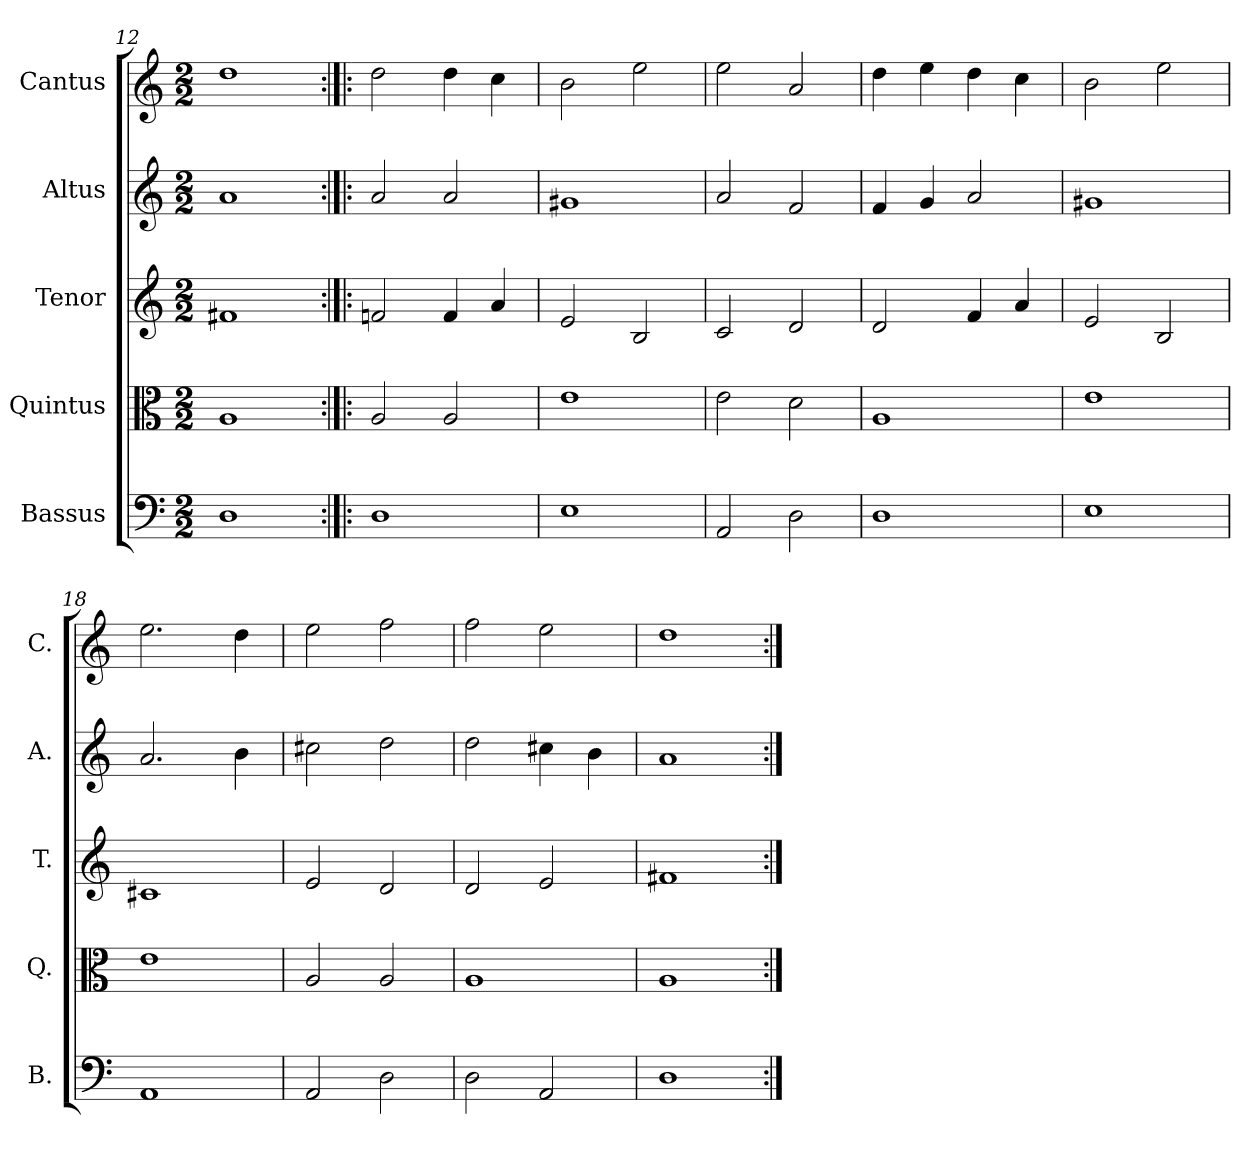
**kern	**kern	**kern	**kern	**kern
*part5	*part4	*part3	*part2	*part1
*staff5	*staff4	*staff3	*staff2	*staff1
*I"Bassus	*I"Quintus	*I"Tenor	*I"Altus	*I"Cantus
*I'B.	*I'Q.	*I'T.	*I'A.	*I'C.
*clefF4	*clefC3	*clefG2	*clefG2	*clefG2
*k[]	*k[]	*k[]	*k[]	*k[]
*M2/2	*M2/2	*M2/2	*M2/2	*M2/2
=12	=12	=12	=12	=12
1D	1A	1f#X	1a	1dd
=13:|!|:	=13:|!|:	=13:|!|:	=13:|!|:	=13:|!|:
1D	2A/	2fn/	2a/	2dd\
.	2A/	4f/	2a/	4dd\
.	.	4a/	.	4cc\
!!LO:PB:g=z
=14	=14	=14	=14	=14
1E	1e	2e/	1g#X	2b\
.	.	2B/	.	2ee\
=15	=15	=15	=15	=15
2AA/	2e\	2c/	2a/	2ee\
2D\	2d\	2d/	2f/	2a/
=16	=16	=16	=16	=16
1D	1A	2d/	4f/	4dd\
.	.	.	4g/	4ee\
.	.	4f/	2a/	4dd\
.	.	4a/	.	4cc\
=17	=17	=17	=17	=17
1E	1e	2e/	1g#X	2b\
.	.	2B/	.	2ee\
!!LO:PB:g=z
=18	=18	=18	=18	=18
1AA	1e	1c#X	2.a/	2.ee\
.	.	.	4b\	4dd\
=19	=19	=19	=19	=19
2AA/	2A/	2e/	2cc#X\	2ee\
2D\	2A/	2d/	2dd\	2ff\
=20	=20	=20	=20	=20
2D\	1A	2d/	2dd\	2ff\
2AA/	.	2e/	4cc#X\	2ee\
.	.	.	4b\	.
=21	=21	=21	=21	=21
1D	1A	1f#X	1a	1dd
=:|!	=:|!	=:|!	=:|!	=:|!
*-	*-	*-	*-	*-
